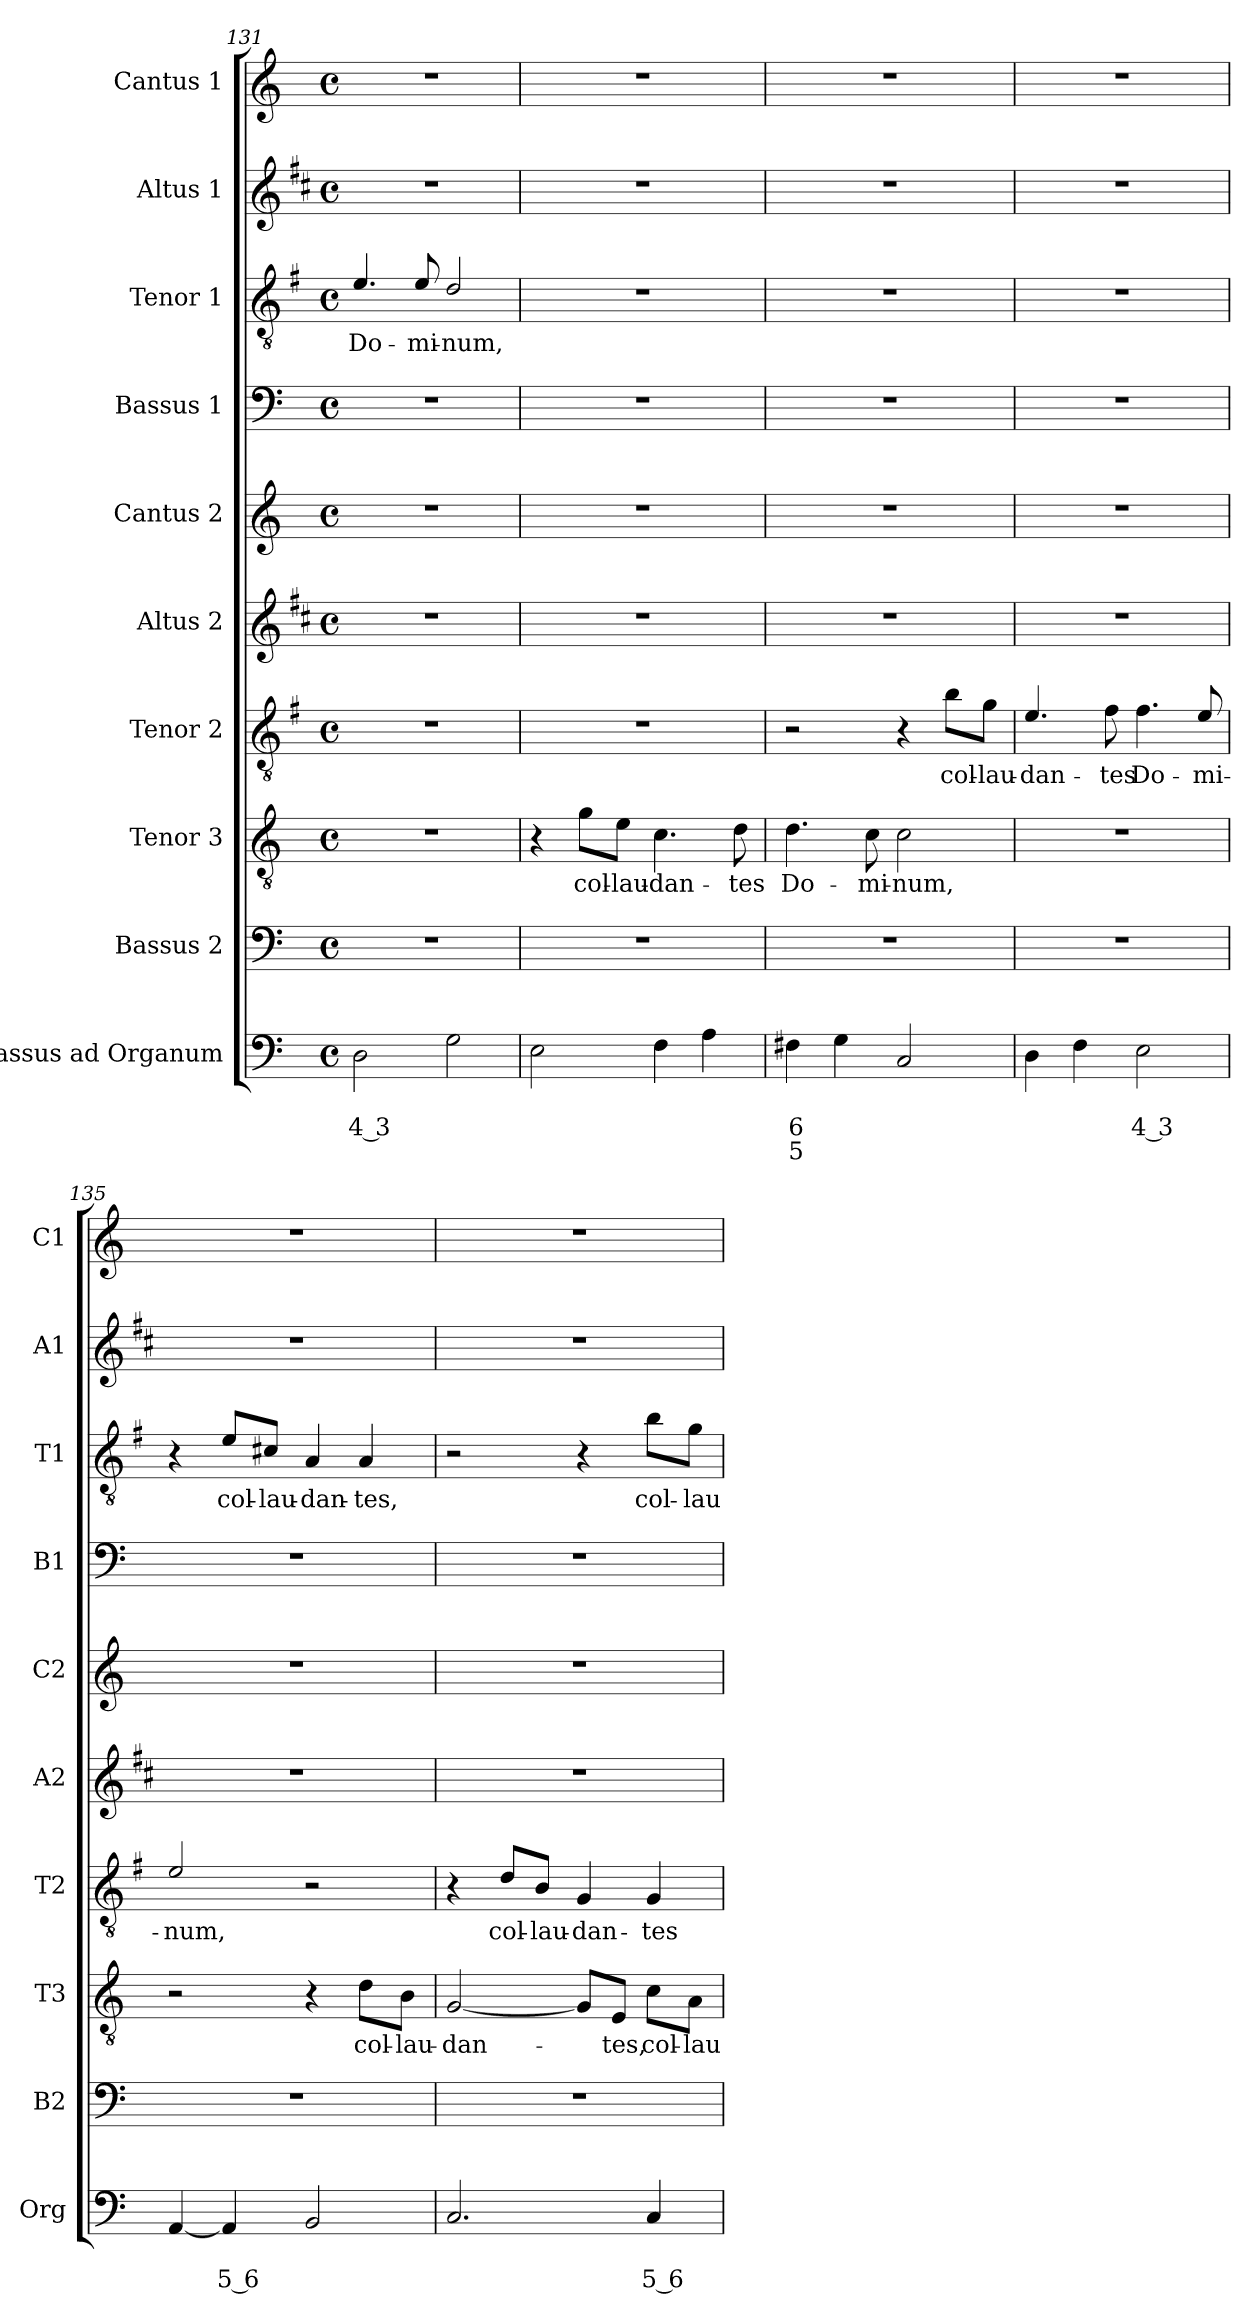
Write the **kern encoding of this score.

**kern	**text	**text	**text	**kern	**kern	**text	**kern	**text	**kern	**kern	**kern	**kern	**text	**kern	**kern
*part10	*part10	*part10	*part10	*part9	*part8	*part8	*part7	*part7	*part6	*part5	*part4	*part3	*part3	*part2	*part1
*staff10	*staff10	*staff10	*staff10	*staff9	*staff8	*staff8	*staff7	*staff7	*staff6	*staff5	*staff4	*staff3	*staff3	*staff2	*staff1
*I"Bassus ad Organum	*	*	*	*I"Bassus 2	*I"Tenor 3	*	*I"Tenor 2	*	*I"Altus 2	*I"Cantus 2	*I"Bassus 1	*I"Tenor 1	*	*I"Altus 1	*I"Cantus 1
*I'Org	*	*	*	*I'B2	*I'T3	*	*I'T2	*	*I'A2	*I'C2	*I'B1	*I'T1	*	*I'A1	*I'C1
*clefF4	*	*	*	*clefF4	*clefGv2	*	*clefGv2	*	*clefG2	*clefG2	*clefF4	*clefGv2	*	*clefG2	*clefG2
*	*	*	*	*	*	*	*ITrd4c7	*	*ITrd1c2	*	*	*ITrd4c7	*	*ITrd1c2	*
*k[]	*	*	*	*k[]	*k[]	*	*k[]	*	*k[]	*k[]	*k[]	*k[]	*	*k[]	*k[]
*C:	*	*	*	*C:	*C:	*	*C:	*	*C:	*C:	*C:	*C:	*	*C:	*C:
*M4/4	*	*	*	*M4/4	*M4/4	*	*M4/4	*	*M4/4	*M4/4	*M4/4	*M4/4	*	*M4/4	*M4/4
*met(c)	*	*	*	*met(c)	*met(c)	*	*met(c)	*	*met(c)	*met(c)	*met(c)	*met(c)	*	*met(c)	*met(c)
=131	=131	=131	=131	=131	=131	=131	=131	=131	=131	=131	=131	=131	=131	=131	=131
!	!	!LO:LY:b	!	!	!	!	!	!	!	!	!	!	!LO:LY:b	!	!
2D\	.	4 3	.	1r	1r	.	1r	.	1r	1r	1r	4.A/	Do-	1r	1r
!	!	!	!	!	!	!	!	!	!	!	!	!	!LO:LY:b	!	!
.	.	.	.	.	.	.	.	.	.	.	.	8A/	-mi-	.	.
!	!	!	!	!	!	!	!	!	!	!	!	!	!LO:LY:b	!	!
2G\	.	.	.	.	.	.	.	.	.	.	.	2G/	-num,	.	.
=132	=132	=132	=132	=132	=132	=132	=132	=132	=132	=132	=132	=132	=132	=132	=132
2E\	.	.	.	1r	4r	.	1r	.	1r	1r	1r	1r	.	1r	1r
!	!	!	!	!	!	!LO:LY:b	!	!	!	!	!	!	!	!	!
.	.	.	.	.	8g\L	col-	.	.	.	.	.	.	.	.	.
!	!	!	!	!	!	!LO:LY:b	!	!	!	!	!	!	!	!	!
.	.	.	.	.	8e\J	-lau-	.	.	.	.	.	.	.	.	.
!	!	!	!	!	!	!LO:LY:b	!	!	!	!	!	!	!	!	!
4F\	.	.	.	.	4.c\	-dan-	.	.	.	.	.	.	.	.	.
4A\	.	.	.	.	.	.	.	.	.	.	.	.	.	.	.
!	!	!	!	!	!	!LO:LY:b	!	!	!	!	!	!	!	!	!
.	.	.	.	.	8d\	-tes	.	.	.	.	.	.	.	.	.
=133	=133	=133	=133	=133	=133	=133	=133	=133	=133	=133	=133	=133	=133	=133	=133
!	!	!LO:LY:b	!LO:LY:b	!	!	!LO:LY:b	!	!	!	!	!	!	!	!	!
4F#X\	.	6	5	1r	4.d\	Do-	2r	.	1r	1r	1r	1r	.	1r	1r
4G\	.	.	.	.	.	.	.	.	.	.	.	.	.	.	.
!	!	!	!	!	!	!LO:LY:b	!	!	!	!	!	!	!	!	!
.	.	.	.	.	8c\	-mi-	.	.	.	.	.	.	.	.	.
!	!	!	!	!	!	!LO:LY:b	!	!	!	!	!	!	!	!	!
2C/	.	.	.	.	2c\	-num,	4r	.	.	.	.	.	.	.	.
!	!	!	!	!	!	!	!	!LO:LY:b	!	!	!	!	!	!	!
.	.	.	.	.	.	.	8e\L	col-	.	.	.	.	.	.	.
!	!	!	!	!	!	!	!	!LO:LY:b	!	!	!	!	!	!	!
.	.	.	.	.	.	.	8c\J	-lau-	.	.	.	.	.	.	.
!!LO:LB:g=z
=134	=134	=134	=134	=134	=134	=134	=134	=134	=134	=134	=134	=134	=134	=134	=134
!	!	!	!	!	!	!	!	!LO:LY:b	!	!	!	!	!	!	!
4D\	.	.	.	1r	1r	.	4.A/	-dan-	1r	1r	1r	1r	.	1r	1r
4F\	.	.	.	.	.	.	.	.	.	.	.	.	.	.	.
!	!	!	!	!	!	!	!	!LO:LY:b	!	!	!	!	!	!	!
.	.	.	.	.	.	.	8B\	-tes	.	.	.	.	.	.	.
!	!	!LO:LY:b	!	!	!	!	!	!LO:LY:b	!	!	!	!	!	!	!
2E\	.	4 3	.	.	.	.	4.B\	Do-	.	.	.	.	.	.	.
!	!	!	!	!	!	!	!	!LO:LY:b	!	!	!	!	!	!	!
.	.	.	.	.	.	.	8A/	-mi-	.	.	.	.	.	.	.
=135	=135	=135	=135	=135	=135	=135	=135	=135	=135	=135	=135	=135	=135	=135	=135
!	!	!	!	!	!	!	!	!LO:LY:b	!	!	!	!	!	!	!
[4AA/	.	.	.	1r	2r	.	2A/	-num,	1r	1r	1r	4r	.	1r	1r
!	!	!LO:LY:b	!	!	!	!	!	!	!	!	!	!	!LO:LY:b	!	!
4AA/]	.	5 6	.	.	.	.	.	.	.	.	.	8A/L	col-	.	.
!	!	!	!	!	!	!	!	!	!	!	!	!	!LO:LY:b	!	!
.	.	.	.	.	.	.	.	.	.	.	.	8F#X/J	-lau-	.	.
!	!	!	!	!	!	!	!	!	!	!	!	!	!LO:LY:b	!	!
2BB/	.	.	.	.	4r	.	2r	.	.	.	.	4D/	-dan-	.	.
!	!	!	!	!	!	!LO:LY:b	!	!	!	!	!	!	!LO:LY:b	!	!
.	.	.	.	.	8d\L	col-	.	.	.	.	.	4D/	-tes,	.	.
!	!	!	!	!	!	!LO:LY:b	!	!	!	!	!	!	!	!	!
.	.	.	.	.	8B\J	-lau-	.	.	.	.	.	.	.	.	.
=136	=136	=136	=136	=136	=136	=136	=136	=136	=136	=136	=136	=136	=136	=136	=136
!	!	!	!	!	!	!LO:LY:b	!	!	!	!	!	!	!	!	!
2.C/	.	.	.	1r	[2G/	-dan-	4r	.	1r	1r	1r	2r	.	1r	1r
!	!	!	!	!	!	!	!	!LO:LY:b	!	!	!	!	!	!	!
.	.	.	.	.	.	.	8G/L	col-	.	.	.	.	.	.	.
!	!	!	!	!	!	!	!	!LO:LY:b	!	!	!	!	!	!	!
.	.	.	.	.	.	.	8E/J	-lau-	.	.	.	.	.	.	.
!	!	!	!	!	!	!	!	!LO:LY:b	!	!	!	!	!	!	!
.	.	.	.	.	8G/L]	.	4C/	-dan-	.	.	.	4r	.	.	.
!	!	!	!	!	!	!LO:LY:b	!	!	!	!	!	!	!	!	!
.	.	.	.	.	8E/J	-tes,	.	.	.	.	.	.	.	.	.
!	!	!LO:LY:b	!	!	!	!LO:LY:b	!	!LO:LY:b	!	!	!	!	!LO:LY:b	!	!
4C/	.	5 6	.	.	8c\L	col-	4C/	-tes	.	.	.	8e\L	col-	.	.
!	!	!	!	!	!	!LO:LY:b	!	!	!	!	!	!	!LO:LY:b	!	!
.	.	.	.	.	8A\J	-lau-	.	.	.	.	.	8c\J	-lau-	.	.
=	=	=	=	=	=	=	=	=	=	=	=	=	=	=	=
*-	*-	*-	*-	*-	*-	*-	*-	*-	*-	*-	*-	*-	*-	*-	*-
